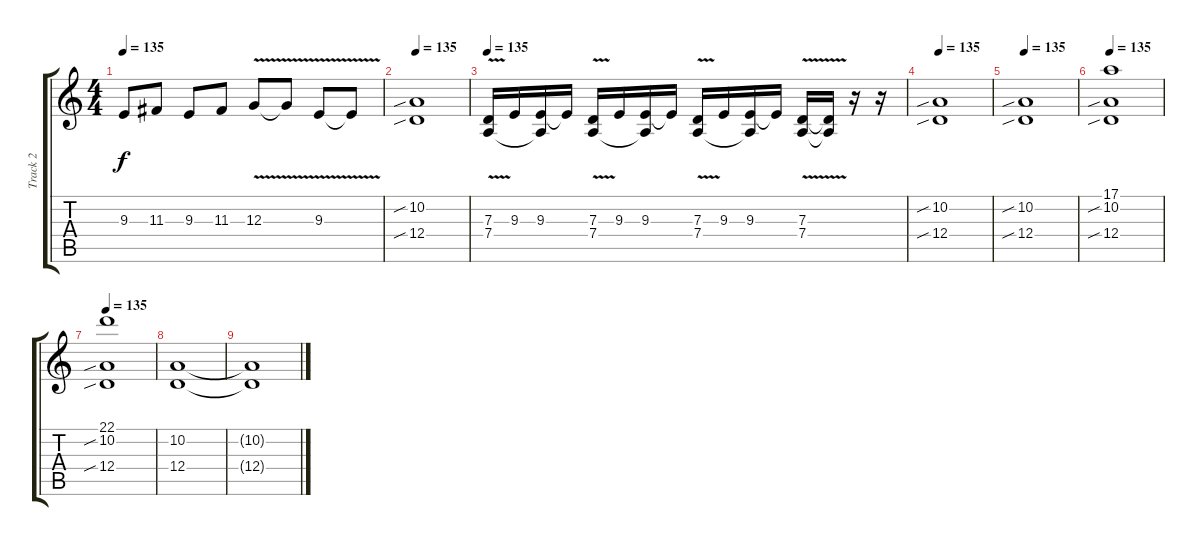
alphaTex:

\track ("Track 2" "Track 2") {instrument bagpipe}
\staff {score tabs}
\tuning (E4 B3 G3 D3 A2 E2) {hide}
\ts (4 4)
\tempo 135
\clef g2
\ks c
9.3.8{dy f} 11.3.8 9.3.8 11.3.8 12.3{v}.8 12.3{t}.8 9.3{v}.8 9.3{t}.8 |
\tempo 135
(10.2{sib} 12.4{sib}).1 |
\tempo 135
(7.3{v} 7.4).16 9.3.16 (9.3 7.4{t}).16 9.3{t}.16 (7.3{v} 7.4).16 9.3.16 (9.3 7.4{t}).16 9.3{t}.16 (7.3{v} 7.4).16 9.3.16 (9.3 7.4{t}).16 9.3{t}.16 (7.3{v} 7.4).16 (7.3{t} 7.4{t}).16 r.16 r.16 |
\tempo 135
(10.2{sib} 12.4{sib}).1 |
\tempo 135
(10.2{sib} 12.4{sib}).1 |
\tempo 135
(17.1 10.2{sib} 12.4{sib}).1 |
\tempo 135
(22.1 10.2{sib} 12.4{sib}).1 |
(10.2 12.4).1 |
(10.2{t} 12.4{t}).1
